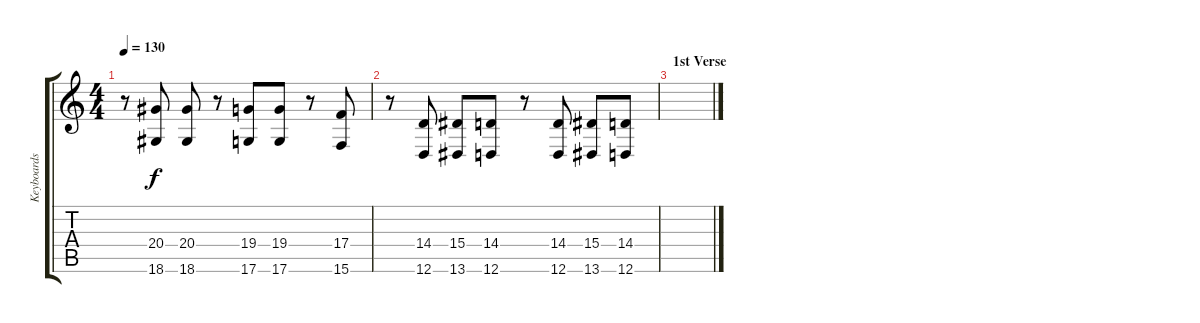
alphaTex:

\track ("Keyboards (Tuomas Holopainen)" "Keyboards ") {instrument fx4atmosphere}
\staff {score tabs}
\tuning (D4 A3 F3 C3 G2 D2) {hide}
\ts (4 4)
\tempo 130
\clef g2
\ks c
r.8{dy f} (20.4 18.6).8 (20.4 18.6).8 r.8 (19.4 17.6).8 (19.4 17.6).8 r.8 (17.4 15.6).8 |
r.8 (14.4 12.6).8 (15.4 13.6).8 (14.4 12.6).8 r.8 (14.4 12.6).8 (15.4 13.6).8 (14.4 12.6).8 |
\section ("" "1st Verse")
